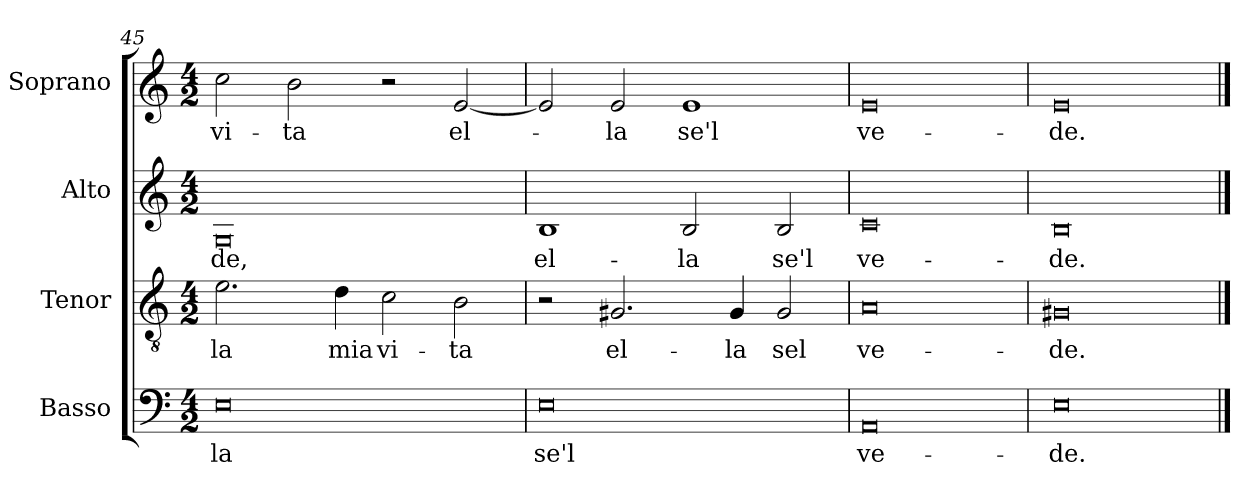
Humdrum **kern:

**kern	**text	**kern	**text	**kern	**text	**kern	**text
*part4	*part4	*part3	*part3	*part2	*part2	*part1	*part1
*staff4	*staff4	*staff3	*staff3	*staff2	*staff2	*staff1	*staff1
*I"Basso	*	*I"Tenor	*	*I"Alto	*	*I"Soprano	*
*	*	*I'T.	*	*I'A.	*	*I'Sop.	*
*clefF4	*	*clefGv2	*	*clefG2	*	*clefG2	*
*	*	*ITrd7c12	*	*	*	*	*
*k[]	*	*k[]	*	*k[]	*	*k[]	*
*C:	*	*C:	*	*C:	*	*C:	*
*M4/2	*	*M4/2	*	*M4/2	*	*M4/2	*
=45	=45	=45	=45	=45	=45	=45	=45
!	!LO:LY:b:color=#000000	!	!	!	!	!	!
!	!	!	!LO:LY:b:color=#000000	!	!	!	!
!	!	!	!	!	!LO:LY:b:color=#000000	!	!
!	!	!	!	!	!	!	!LO:LY:b:color=#000000
0Ei	-la	2.Ei\	la	0Gi	-de,	2cci\	vi-
!	!	!	!	!	!	!	!LO:LY:b:color=#000000
.	.	.	.	.	.	2bi\	-ta
!	!	!	!LO:LY:b:color=#000000	!	!	!	!
.	.	4Di\	mia	.	.	.	.
!	!	!	!LO:LY:b:color=#000000	!	!	!	!
.	.	2Ci\	vi-	.	.	2r	.
!	!	!	!LO:LY:b:color=#000000	!	!	!	!
!	!	!	!	!	!	!	!LO:LY:b:color=#000000
.	.	2BBi\	-ta	.	.	[<2ei/	el-
=46	=46	=46	=46	=46	=46	=46	=46
!	!LO:LY:b:color=#000000	!	!	!	!	!	!
!	!	!	!	!	!LO:LY:b:color=#000000	!	!
0Ei	se'l	2r	.	1Bi	el-	2ei/]	.
!	!	!	!LO:LY:b:color=#000000	!	!	!	!
!	!	!	!	!	!	!	!LO:LY:b:color=#000000
.	.	2.GG#Xi/	el-	.	.	2ei/	-la
!	!	!	!	!	!LO:LY:b:color=#000000	!	!
!	!	!	!	!	!	!	!LO:LY:b:color=#000000
.	.	.	.	2Bi/	-la	1ei	se'l
!	!	!	!LO:LY:b:color=#000000	!	!	!	!
.	.	4GG#i/	-la	.	.	.	.
!	!	!	!LO:LY:b:color=#000000	!	!	!	!
!	!	!	!	!	!LO:LY:b:color=#000000	!	!
.	.	2GG#i/	sel	2Bi/	se'l	.	.
=47	=47	=47	=47	=47	=47	=47	=47
!	!LO:LY:b:color=#000000	!	!	!	!	!	!
!	!	!	!LO:LY:b:color=#000000	!	!	!	!
!	!	!	!	!	!LO:LY:b:color=#000000	!	!
!	!	!	!	!	!	!	!LO:LY:b:color=#000000
0AAi	ve-	0AAi	ve-	0ci	ve-	0ei	ve-
=48	=48	=48	=48	=48	=48	=48	=48
!	!LO:LY:b:color=#000000	!	!	!	!	!	!
!	!	!	!LO:LY:b:color=#000000	!	!	!	!
!	!	!	!	!	!LO:LY:b:color=#000000	!	!
!	!	!	!	!	!	!	!LO:LY:b:color=#000000
0Ei	-de.	0GG#Xi	-de.	0Bi	-de.	0ei	-de.
==	==	==	==	==	==	==	==
*-	*-	*-	*-	*-	*-	*-	*-
